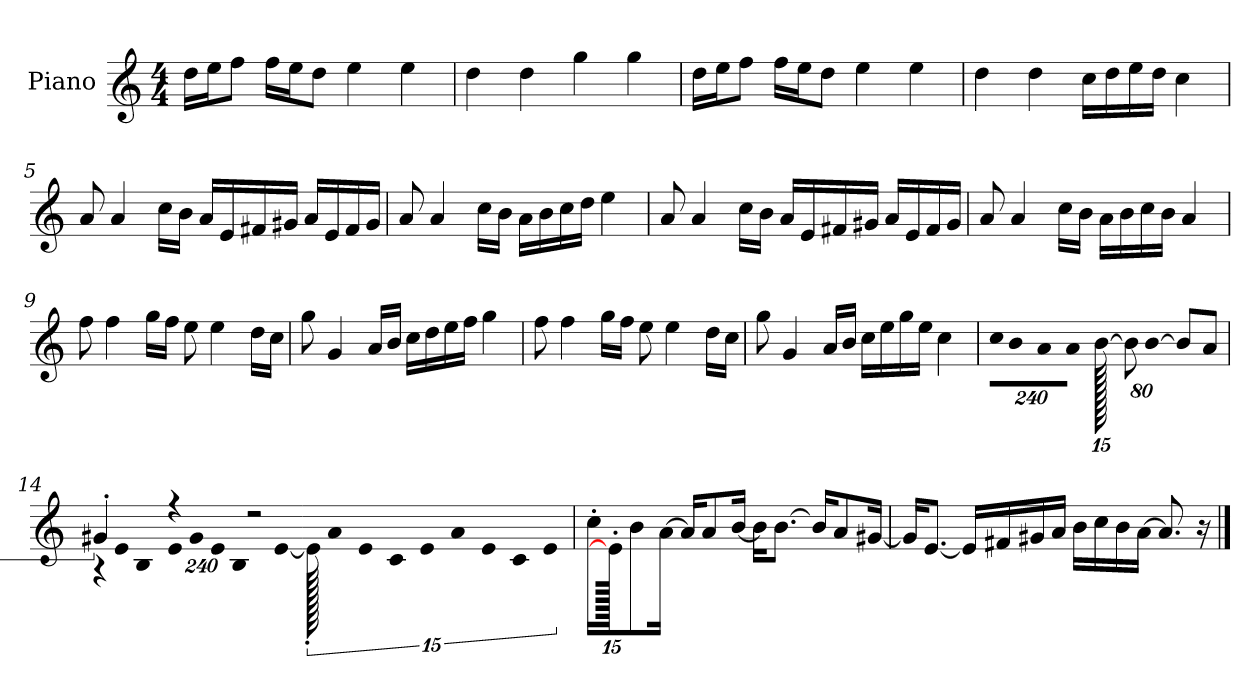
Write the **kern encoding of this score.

**kern
*part1
*staff1
*I"Piano
*I'P-no
*clefG2
*k[]
*M4/4
*MM90
=1
16dd\LL
16ee\J
8ff\J
16ff\LL
16ee\J
8dd\J
4ee\
4ee\
=2
4dd\
4dd\
4gg\
4gg\
=3
16dd\LL
16ee\J
8ff\J
16ff\LL
16ee\J
8dd\J
4ee\
4ee\
=4
4dd\
4dd\
16cc\LL
16dd\
16ee\
16dd\JJ
4cc\
=5
8a/
4a/
16cc\LL
16b\JJ
16a/LL
16e/
16f#X/
16g#X/JJ
16a/LL
16e/
16f#/
16g#/JJ
!!LO:LB:g=z
=6
8a/
4a/
16cc\LL
16b\JJ
16a\LL
16b\
16cc\
16dd\JJ
4ee\
=7
8a/
4a/
16cc\LL
16b\JJ
16a/LL
16e/
16f#X/
16g#X/JJ
16a/LL
16e/
16f#/
16g#/JJ
=8
8a/
4a/
16cc\LL
16b\JJ
16a\LL
16b\
16cc\
16b\JJ
4a/
=9
8ff\
4ff\
16gg\LL
16ff\JJ
8ee\
4ee\
16dd\LL
16cc\JJ
!!LO:LB:g=z
=10
8gg\
4g/
16a/LL
16b/JJ
16cc\LL
16dd\
16ee\
16ff\JJ
4gg\
=11
8ff\
4ff\
16gg\LL
16ff\JJ
8ee\
4ee\
16dd\LL
16cc\JJ
=12
8gg\
4g/
16a/LL
16b/JJ
16cc\LL
16ee\
16gg\
16ee\JJ
4cc\
=13
*Xbrackettup
!LO:N:vis=16
1920%137cc\KL
!LO:N:vis=8
960%137b\
!LO:N:vis=8
960%137a\
!LO:N:vis=8
960%137a\J
[1920b\
640%53b\]
[6b\
8b/L]
8a/J
!!LO:LB:g=z
=14
*^
*	*brackettup
!	!LO:N:vis=32
4g#X'/	640%23r
!	!LO:N:vis=16
.	1920%137e\LL
!	!LO:N:vis=32
.	640%23B\K
!	!LO:N:vis=16
.	1920%137e\
!	!LO:N:vis=16
.	1920%137g#\
4r	.
!	!LO:N:vis=16
.	1920%137e\
!	!LO:N:vis=32
.	640%23B\K
.	[384%41e\J
2r	1920e'\]
*	*Xbrackettup
!	!LO:N:vis=32
.	640%23a\KLL
!	!LO:N:vis=16
.	1920%137e\
!	!LO:N:vis=32
.	640%23c\K
!	!LO:N:vis=16
.	1920%137e\
!	!LO:N:vis=16
.	1920%137a\
!	!LO:N:vis=16
.	1920%137e\
!	!LO:N:vis=32
.	640%23c\K
.	[160%17e\J
*v	*v
=15
16cc'\KL
960e'\]
8b\
[16a\Jk
16a/KL]
8a/
[16b/Jk
16b\KL]
[8.b\J
16b/KL]
8a/
[16g#X/Jk
=16
16g#/KL]
[8.e/J
16e/LL]
16f#X/
16g#X/
16a/JJ
16b\LL
16cc\
16b\
[16a\JJ
8.a/]
16r
==
*-
